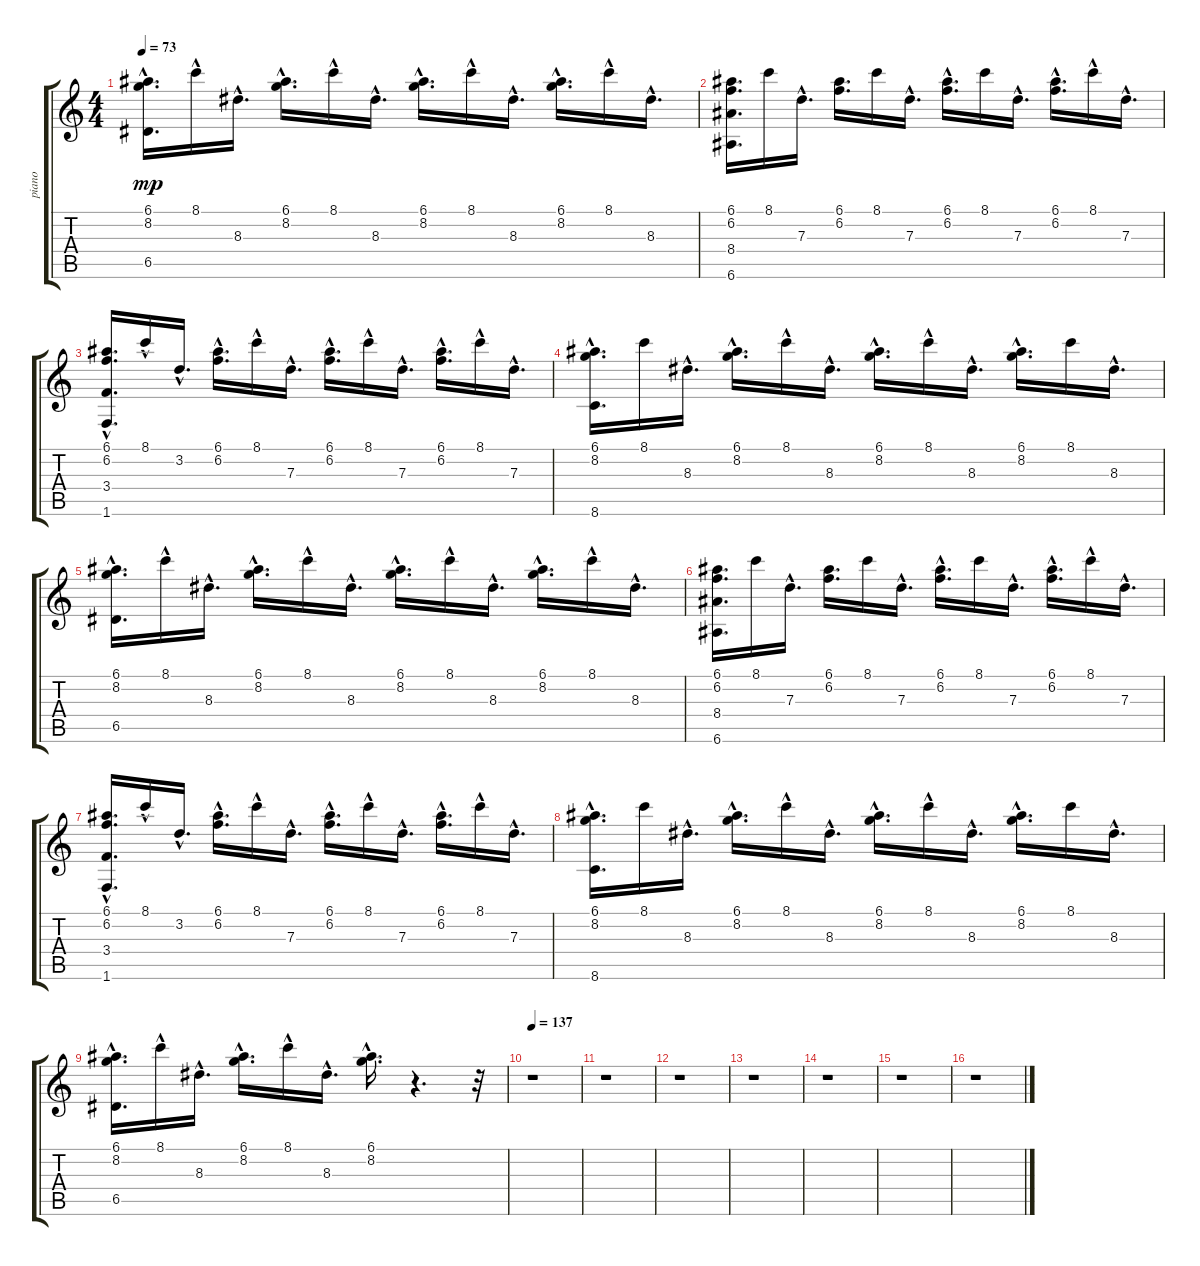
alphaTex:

\track ("piano" "piano") {instrument distortionguitar}
\staff {score tabs}
\tuning (E4 B3 G3 D3 A2 E2) {hide}
\ts (4 4)
\tempo 73
\clef g2
\ks c
(6.1{hac} 8.2{hac} 6.5{hac}).16{d dy mp} 8.1{hac}.16 8.3{hac}.16{d} (6.1{hac} 8.2{hac}).16{d} 8.1{hac}.16 8.3{hac}.16{d} (6.1{hac} 8.2{hac}).16{d} 8.1{hac}.16 8.3{hac}.16{d} (6.1{hac} 8.2{hac}).16{d} 8.1{hac}.16 8.3{hac}.16{d} |
(6.1 6.2 8.4 6.6).16{d} 8.1.16 7.3{hac}.16{d} (6.1 6.2).16{d} 8.1.16 7.3{hac}.16{d} (6.1{hac} 6.2{hac}).16{d} 8.1.16 7.3{hac}.16{d} (6.1{hac} 6.2{hac}).16{d} 8.1{hac}.16 7.3{hac}.16{d} |
(6.1{hac} 6.2{hac} 3.4 1.6).16{d} 8.1{hac}.16 3.2{hac}.16{d} (6.1{hac} 6.2{hac}).16{d} 8.1{hac}.16 7.3{hac}.16{d} (6.1{hac} 6.2{hac}).16{d} 8.1{hac}.16 7.3{hac}.16{d} (6.1{hac} 6.2{hac}).16{d} 8.1{hac}.16 7.3{hac}.16{d} |
(6.1{hac} 8.2{hac} 8.6).16{d} 8.1.16 8.3{hac}.16{d} (6.1{hac} 8.2).16{d} 8.1{hac}.16 8.3{hac}.16{d} (6.1{hac} 8.2).16{d} 8.1{hac}.16 8.3{hac}.16{d} (6.1{hac} 8.2{hac}).16{d} 8.1.16 8.3{hac}.16{d} |
(6.1{hac} 8.2{hac} 6.5{hac}).16{d} 8.1{hac}.16 8.3{hac}.16{d} (6.1{hac} 8.2{hac}).16{d} 8.1{hac}.16 8.3{hac}.16{d} (6.1{hac} 8.2{hac}).16{d} 8.1{hac}.16 8.3{hac}.16{d} (6.1{hac} 8.2{hac}).16{d} 8.1{hac}.16 8.3{hac}.16{d} |
(6.1 6.2 8.4 6.6).16{d} 8.1.16 7.3{hac}.16{d} (6.1 6.2).16{d} 8.1.16 7.3{hac}.16{d} (6.1{hac} 6.2{hac}).16{d} 8.1.16 7.3{hac}.16{d} (6.1{hac} 6.2{hac}).16{d} 8.1{hac}.16 7.3{hac}.16{d} |
(6.1{hac} 6.2{hac} 3.4 1.6).16{d} 8.1{hac}.16 3.2{hac}.16{d} (6.1{hac} 6.2{hac}).16{d} 8.1{hac}.16 7.3{hac}.16{d} (6.1{hac} 6.2{hac}).16{d} 8.1{hac}.16 7.3{hac}.16{d} (6.1{hac} 6.2{hac}).16{d} 8.1{hac}.16 7.3{hac}.16{d} |
(6.1{hac} 8.2{hac} 8.6).16{d} 8.1.16 8.3{hac}.16{d} (6.1{hac} 8.2).16{d} 8.1{hac}.16 8.3{hac}.16{d} (6.1{hac} 8.2).16{d} 8.1{hac}.16 8.3{hac}.16{d} (6.1{hac} 8.2{hac}).16{d} 8.1.16 8.3{hac}.16{d} |
(6.1{hac} 8.2{hac} 6.5{hac}).16{d} 8.1{hac}.16 8.3{hac}.16{d} (6.1{hac} 8.2{hac}).16{d} 8.1{hac}.16 8.3{hac}.16{d} (6.1{hac} 8.2{hac}).16{d} r.4{d} r.32 |
\tempo 137
r.1 |
r.1 |
r.1 |
r.1 |
r.1 |
r.1 |
r.1
